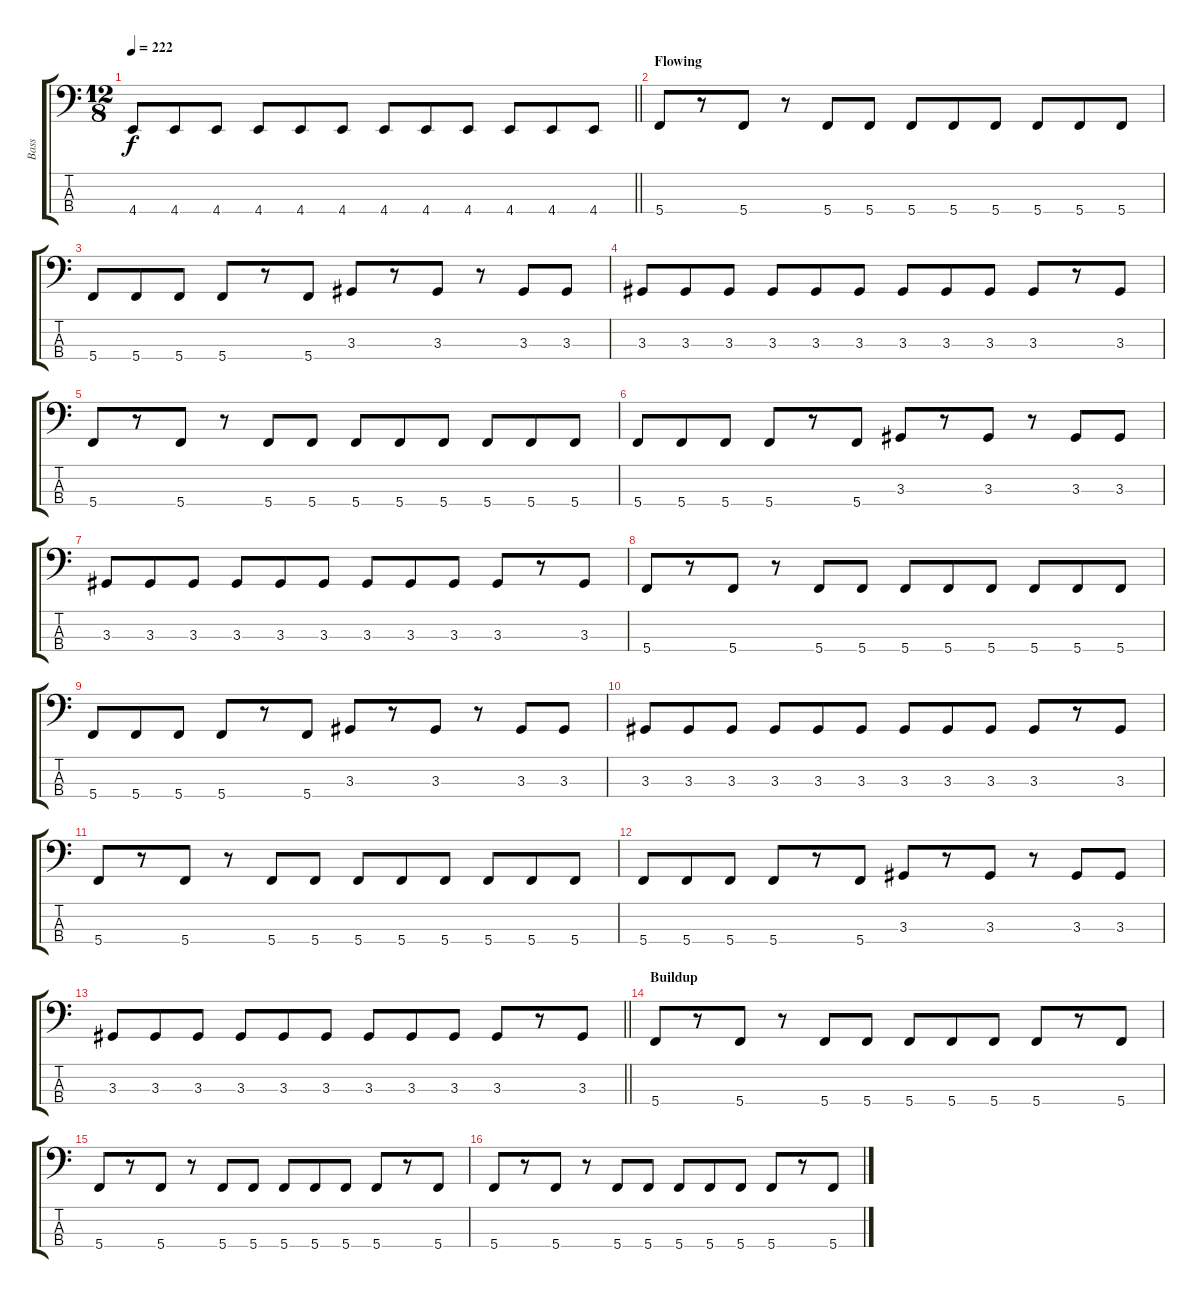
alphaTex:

\track ("Bass" "Bass") {instrument electricbasspick}
\staff {score tabs}
\tuning (Eb2 Bb1 F1 C1) {hide}
\ts (12 8)
\tempo 222
\clef f4
\barLineRight lightlight
\ks c
4.4.8{dy f} 4.4.8 4.4.8 4.4.8 4.4.8 4.4.8 4.4.8 4.4.8 4.4.8 4.4.8 4.4.8 4.4.8 |
\section ("" "Flowing")
5.4.8 r.8 5.4.8 r.8 5.4.8 5.4.8 5.4.8 5.4.8 5.4.8 5.4.8 5.4.8 5.4.8 |
5.4.8 5.4.8 5.4.8 5.4.8 r.8 5.4.8 3.3.8 r.8 3.3.8 r.8 3.3.8 3.3.8 |
3.3.8 3.3.8 3.3.8 3.3.8 3.3.8 3.3.8 3.3.8 3.3.8 3.3.8 3.3.8 r.8 3.3.8 |
5.4.8 r.8 5.4.8 r.8 5.4.8 5.4.8 5.4.8 5.4.8 5.4.8 5.4.8 5.4.8 5.4.8 |
5.4.8 5.4.8 5.4.8 5.4.8 r.8 5.4.8 3.3.8 r.8 3.3.8 r.8 3.3.8 3.3.8 |
3.3.8 3.3.8 3.3.8 3.3.8 3.3.8 3.3.8 3.3.8 3.3.8 3.3.8 3.3.8 r.8 3.3.8 |
5.4.8 r.8 5.4.8 r.8 5.4.8 5.4.8 5.4.8 5.4.8 5.4.8 5.4.8 5.4.8 5.4.8 |
5.4.8 5.4.8 5.4.8 5.4.8 r.8 5.4.8 3.3.8 r.8 3.3.8 r.8 3.3.8 3.3.8 |
3.3.8 3.3.8 3.3.8 3.3.8 3.3.8 3.3.8 3.3.8 3.3.8 3.3.8 3.3.8 r.8 3.3.8 |
5.4.8 r.8 5.4.8 r.8 5.4.8 5.4.8 5.4.8 5.4.8 5.4.8 5.4.8 5.4.8 5.4.8 |
5.4.8 5.4.8 5.4.8 5.4.8 r.8 5.4.8 3.3.8 r.8 3.3.8 r.8 3.3.8 3.3.8 |
\barLineRight lightlight
3.3.8 3.3.8 3.3.8 3.3.8 3.3.8 3.3.8 3.3.8 3.3.8 3.3.8 3.3.8 r.8 3.3.8 |
\section ("" "Buildup")
5.4.8 r.8 5.4.8 r.8 5.4.8 5.4.8 5.4.8 5.4.8 5.4.8 5.4.8 r.8 5.4.8 |
5.4.8 r.8 5.4.8 r.8 5.4.8 5.4.8 5.4.8 5.4.8 5.4.8 5.4.8 r.8 5.4.8 |
5.4.8 r.8 5.4.8 r.8 5.4.8 5.4.8 5.4.8 5.4.8 5.4.8 5.4.8 r.8 5.4.8
